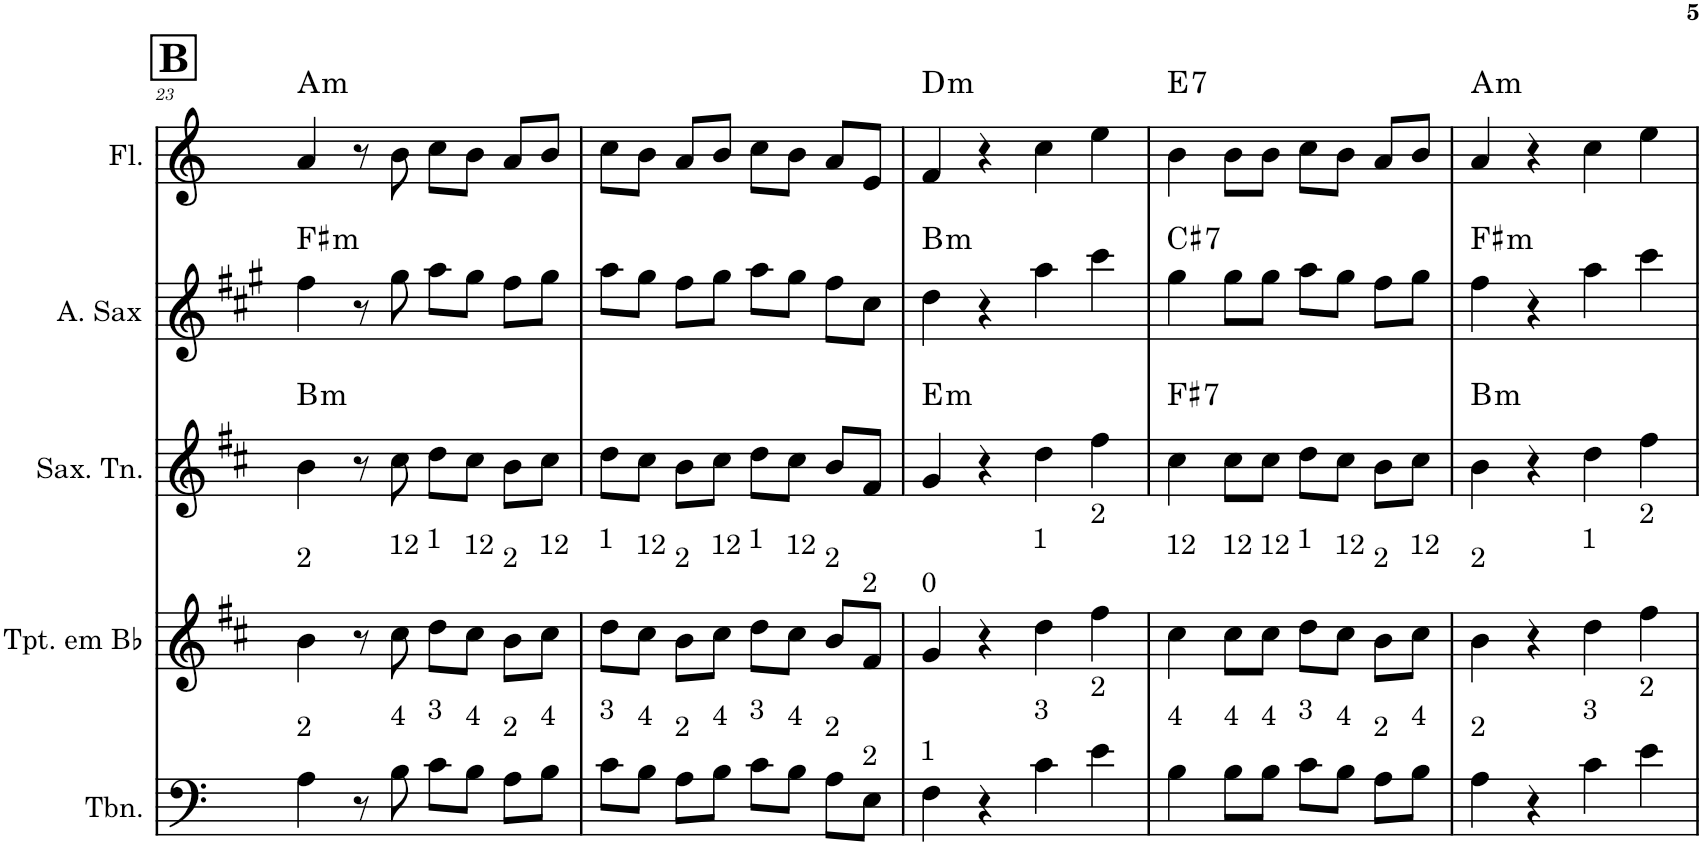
**kern	**kern	**kern	**harte	**kern	**harte	**kern	**harte
*part5	*part4	*part3	*part3	*part2	*part2	*part1	*part1
*staff5	*staff4	*staff3	*	*staff2	*	*staff1	*
*I"Trombone	*I"Trompete em Bb	*I"Saxofone Tenor	*	*I"Saxofone Alto	*	*I"Flauta Transversal	*
*I'Tbn.	*I'Tpt. em Bb	*I'Sax. Tn.	*	*	*	*I'Fl.	*
!!LO:PB:g=z
*clefF4	*clefG2	*clefG2	*	*clefG2	*	*clefG2	*
*	*Trd1c2	*Trd8c14	*	*Trd5c9	*	*	*
*k[]	*k[f#c#]	*k[f#c#]	*	*k[f#c#g#]	*	*k[]	*
*M4/4	*M4/4	*M4/4	*	*M4/4	*	*M4/4	*
!!LO:REH:place=s1:a:B:cj:fs=14:t=B
=23	=23	=23	=23	=23	=23	=23	=23
!	!LO:TX:a:t=2	!	!	!	!	!	!
!LO:TX:a:t=2	!	!	!LO:H:kt=m	!	!LO:H:kt=m	!	!LO:H:kt=m
4A\	4b\	4b\	B:min	4ff#\	F#:min	4a/	A:min
8r	8r	8r	.	8r	.	8r	.
!	!LO:TX:a:t=12	!	!	!	!	!	!
!LO:TX:a:t=4	!	!	!	!	!	!	!
8B\	8cc#\	8cc#\	.	8gg#\	.	8b\	.
!	!LO:TX:a:t=1	!	!	!	!	!	!
!LO:TX:a:t=3	!	!	!	!	!	!	!
8c\L	8dd\L	8dd\L	.	8aa\L	.	8cc\L	.
!	!LO:TX:a:t=12	!	!	!	!	!	!
!LO:TX:a:t=4	!	!	!	!	!	!	!
8B\J	8cc#\J	8cc#\J	.	8gg#\J	.	8b\J	.
!	!LO:TX:a:t=2	!	!	!	!	!	!
!LO:TX:a:t=2	!	!	!	!	!	!	!
8A\L	8b\L	8b\L	.	8ff#\L	.	8a/L	.
!	!LO:TX:a:t=12	!	!	!	!	!	!
!LO:TX:a:t=4	!	!	!	!	!	!	!
8B\J	8cc#\J	8cc#\J	.	8gg#\J	.	8b/J	.
=24	=24	=24	=24	=24	=24	=24	=24
!	!LO:TX:a:t=1	!	!	!	!	!	!
!LO:TX:a:t=3	!	!	!	!	!	!	!
8c\L	8dd\L	8dd\L	.	8aa\L	.	8cc\L	.
!	!LO:TX:a:t=12	!	!	!	!	!	!
!LO:TX:a:t=4	!	!	!	!	!	!	!
8B\J	8cc#\J	8cc#\J	.	8gg#\J	.	8b\J	.
!	!LO:TX:a:t=2	!	!	!	!	!	!
!LO:TX:a:t=2	!	!	!	!	!	!	!
8A\L	8b\L	8b\L	.	8ff#\L	.	8a/L	.
!	!LO:TX:a:t=12	!	!	!	!	!	!
!LO:TX:a:t=4	!	!	!	!	!	!	!
8B\J	8cc#\J	8cc#\J	.	8gg#\J	.	8b/J	.
!	!LO:TX:a:t=1	!	!	!	!	!	!
!LO:TX:a:t=3	!	!	!	!	!	!	!
8c\L	8dd\L	8dd\L	.	8aa\L	.	8cc\L	.
!	!LO:TX:a:t=12	!	!	!	!	!	!
!LO:TX:a:t=4	!	!	!	!	!	!	!
8B\J	8cc#\J	8cc#\J	.	8gg#\J	.	8b\J	.
!	!LO:TX:a:t=2	!	!	!	!	!	!
!LO:TX:a:t=2	!	!	!	!	!	!	!
8A\L	8b/L	8b/L	.	8ff#\L	.	8a/L	.
!	!LO:TX:a:t=2	!	!	!	!	!	!
!LO:TX:a:t=2	!	!	!	!	!	!	!
8E\J	8f#/J	8f#/J	.	8cc#\J	.	8e/J	.
=25	=25	=25	=25	=25	=25	=25	=25
!	!LO:TX:a:t=0	!	!	!	!	!	!
!LO:TX:a:t=1	!	!	!LO:H:kt=m	!	!LO:H:kt=m	!	!LO:H:kt=m
4F\	4g/	4g/	E:min	4dd\	B:min	4f/	D:min
4r	4r	4r	.	4r	.	4r	.
!	!LO:TX:a:t=1	!	!	!	!	!	!
!LO:TX:a:t=3	!	!	!	!	!	!	!
4c\	4dd\	4dd\	.	4aa\	.	4cc\	.
!	!LO:TX:a:t=2	!	!	!	!	!	!
!LO:TX:a:t=2	!	!	!	!	!	!	!
4e\	4ff#\	4ff#\	.	4ccc#\	.	4ee\	.
=26	=26	=26	=26	=26	=26	=26	=26
!	!LO:TX:a:t=12	!	!	!	!	!	!
!LO:TX:a:t=4	!	!	!LO:H:kt=7	!	!LO:H:kt=7	!	!LO:H:kt=7
4B\	4cc#\	4cc#\	F#:7	4gg#\	C#:7	4b\	E:7
!	!LO:TX:a:t=12	!	!	!	!	!	!
!LO:TX:a:t=4	!	!	!	!	!	!	!
8B\L	8cc#\L	8cc#\L	.	8gg#\L	.	8b\L	.
!	!LO:TX:a:t=12	!	!	!	!	!	!
!LO:TX:a:t=4	!	!	!	!	!	!	!
8B\J	8cc#\J	8cc#\J	.	8gg#\J	.	8b\J	.
!	!LO:TX:a:t=1	!	!	!	!	!	!
!LO:TX:a:t=3	!	!	!	!	!	!	!
8c\L	8dd\L	8dd\L	.	8aa\L	.	8cc\L	.
!	!LO:TX:a:t=12	!	!	!	!	!	!
!LO:TX:a:t=4	!	!	!	!	!	!	!
8B\J	8cc#\J	8cc#\J	.	8gg#\J	.	8b\J	.
!	!LO:TX:a:t=2	!	!	!	!	!	!
!LO:TX:a:t=2	!	!	!	!	!	!	!
8A\L	8b\L	8b\L	.	8ff#\L	.	8a/L	.
!	!LO:TX:a:t=12	!	!	!	!	!	!
!LO:TX:a:t=4	!	!	!	!	!	!	!
8B\J	8cc#\J	8cc#\J	.	8gg#\J	.	8b/J	.
=27	=27	=27	=27	=27	=27	=27	=27
!	!LO:TX:a:t=2	!	!	!	!	!	!
!LO:TX:a:t=2	!	!	!LO:H:kt=m	!	!LO:H:kt=m	!	!LO:H:kt=m
4A\	4b\	4b\	B:min	4ff#\	F#:min	4a/	A:min
4r	4r	4r	.	4r	.	4r	.
!	!LO:TX:a:t=1	!	!	!	!	!	!
!LO:TX:a:t=3	!	!	!	!	!	!	!
4c\	4dd\	4dd\	.	4aa\	.	4cc\	.
!	!LO:TX:a:t=2	!	!	!	!	!	!
!LO:TX:a:t=2	!	!	!	!	!	!	!
4e\	4ff#\	4ff#\	.	4ccc#\	.	4ee\	.
=	=	=	=	=	=	=	=
*-	*-	*-	*-	*-	*-	*-	*-
